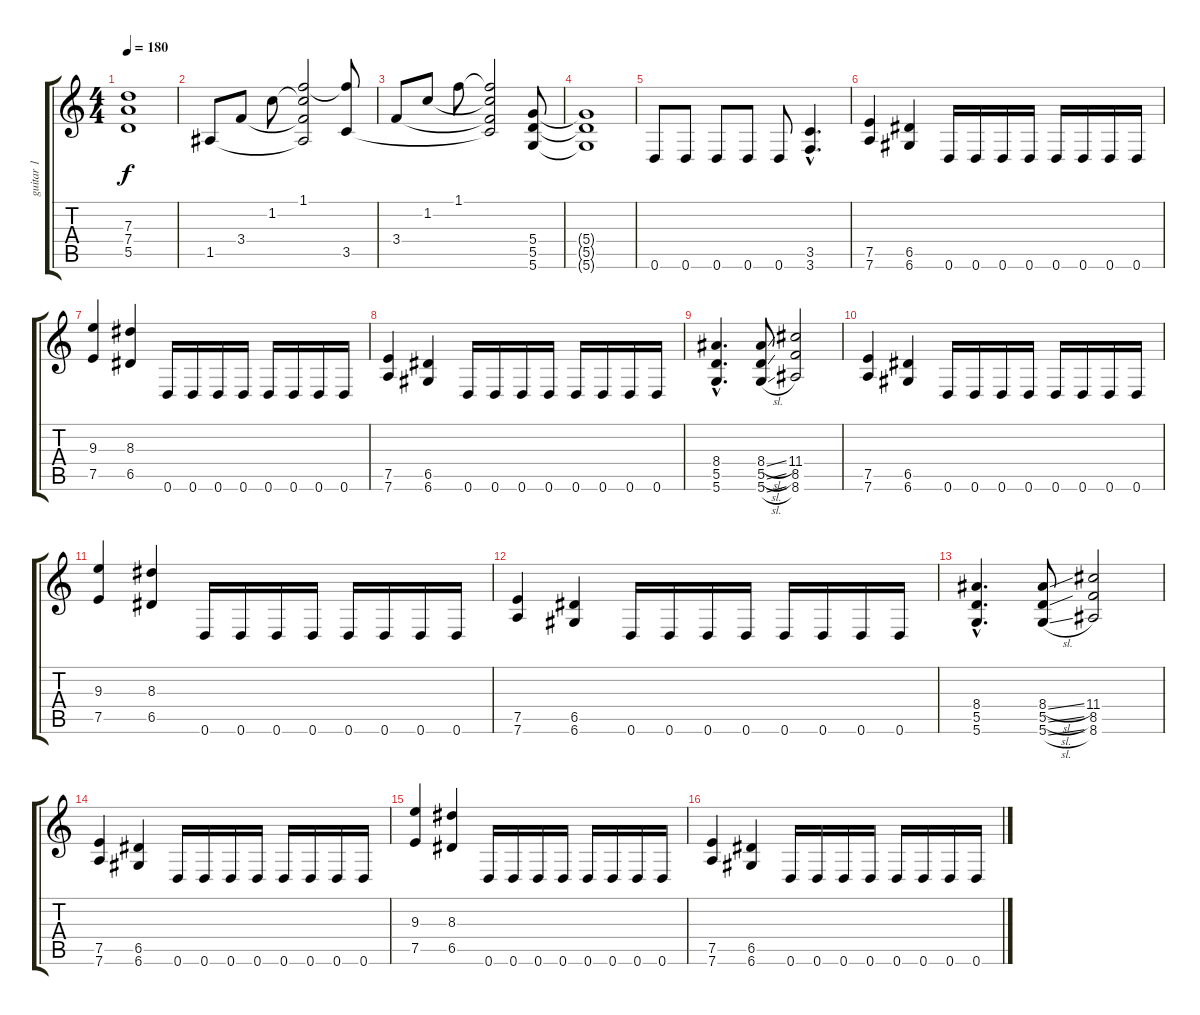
\track ("guitar 1" "guitar 1") {instrument distortionguitar}
\staff {score tabs}
\tuning (E4 B3 G3 D3 A2 D2) {hide}
\ts (4 4)
\tempo 180
\clef g2
\ks c
(7.3{t} 7.4{t} 5.5{t}).1{dy f} |
1.5.8 3.4.8 1.2.8 (1.1 1.2{t} 3.4{t} 1.5{t}).2 (1.1{t} 3.5).8 |
3.4.8 1.2.8 1.1.8 (1.1{t} 1.2{t} 3.4{t} 3.5{t}).2 (5.4 5.5 5.6).8 |
(5.4{t} 5.5{t} 5.6{t}).1 |
0.6.8 0.6.8 0.6.8 0.6.8 0.6.8 (3.5{hac} 3.6{hac}).4{d} |
(7.5 7.6).4 (6.5 6.6).4 0.6.16 0.6.16 0.6.16 0.6.16 0.6.16 0.6.16 0.6.16 0.6.16 |
(9.3 7.5).4 (8.3 6.5).4 0.6.16 0.6.16 0.6.16 0.6.16 0.6.16 0.6.16 0.6.16 0.6.16 |
(7.5 7.6).4 (6.5 6.6).4 0.6.16 0.6.16 0.6.16 0.6.16 0.6.16 0.6.16 0.6.16 0.6.16 |
(8.4{hac} 5.5{hac} 5.6{hac}).4{d} (8.4{sl} 5.5{sl} 5.6{sl}).8 (11.4 8.5 8.6).2 |
(7.5 7.6).4 (6.5 6.6).4 0.6.16 0.6.16 0.6.16 0.6.16 0.6.16 0.6.16 0.6.16 0.6.16 |
(9.3 7.5).4 (8.3 6.5).4 0.6.16 0.6.16 0.6.16 0.6.16 0.6.16 0.6.16 0.6.16 0.6.16 |
(7.5 7.6).4 (6.5 6.6).4 0.6.16 0.6.16 0.6.16 0.6.16 0.6.16 0.6.16 0.6.16 0.6.16 |
(8.4{hac} 5.5{hac} 5.6{hac}).4{d} (8.4{sl} 5.5{sl} 5.6{sl}).8 (11.4 8.5 8.6).2 |
(7.5 7.6).4 (6.5 6.6).4 0.6.16 0.6.16 0.6.16 0.6.16 0.6.16 0.6.16 0.6.16 0.6.16 |
(9.3 7.5).4 (8.3 6.5).4 0.6.16 0.6.16 0.6.16 0.6.16 0.6.16 0.6.16 0.6.16 0.6.16 |
(7.5 7.6).4 (6.5 6.6).4 0.6.16 0.6.16 0.6.16 0.6.16 0.6.16 0.6.16 0.6.16 0.6.16
